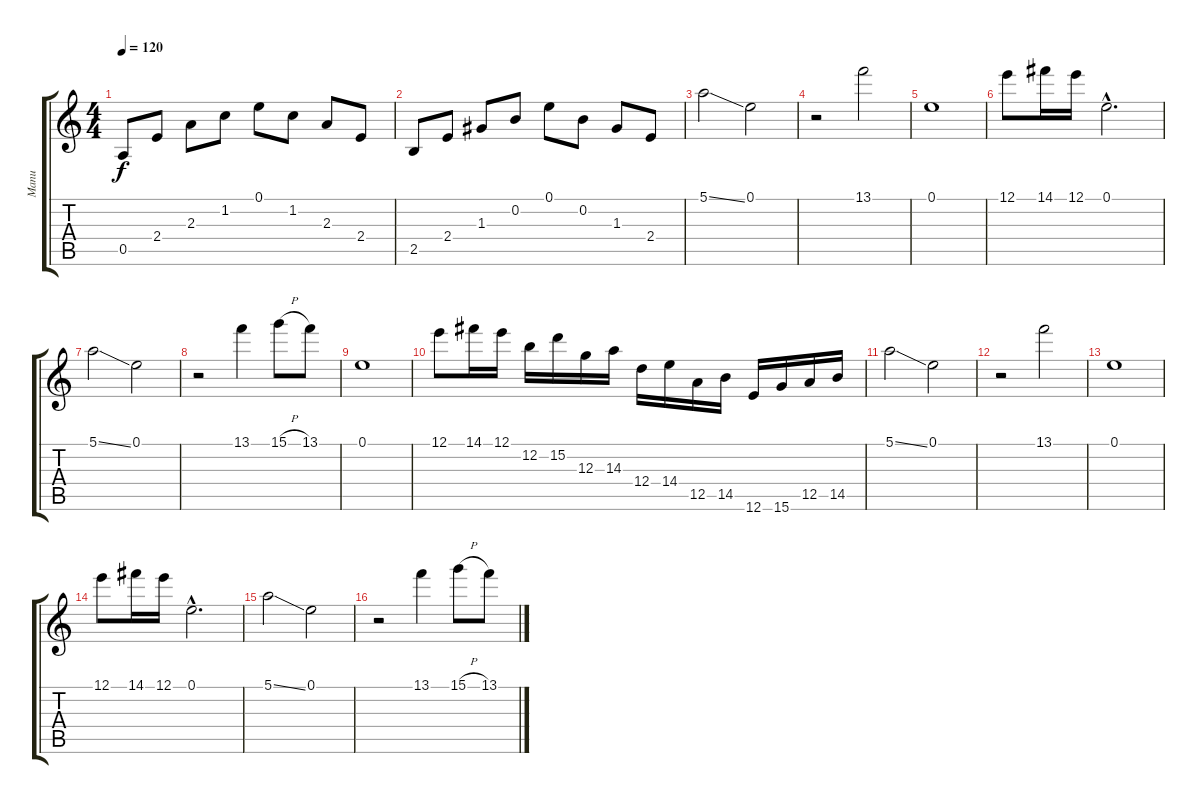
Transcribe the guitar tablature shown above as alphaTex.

\track ("Manu" "Manu") {instrument distortionguitar}
\staff {score tabs}
\tuning (E4 B3 G3 D3 A2 E2) {hide}
\ts (4 4)
\tempo 120
\clef g2
\ks c
0.5.8{dy f} 2.4.8 2.3.8 1.2.8 0.1.8 1.2.8 2.3.8 2.4.8 |
2.5.8 2.4.8 1.3.8 0.2.8 0.1.8 0.2.8 1.3.8 2.4.8 |
5.1{ss}.2{instrument distortionguitar} 0.1.2 |
r.2 13.1.2 |
0.1.1 |
12.1.8 14.1.16 12.1.16 0.1{hac}.2{d} |
5.1{ss}.2 0.1.2 |
r.2 13.1.4 15.1{h}.8 13.1.8 |
0.1.1 |
12.1.8 14.1.16 12.1.16 12.2.16 15.2.16 12.3.16 14.3.16 12.4.16 14.4.16 12.5.16 14.5.16 12.6.16 15.6.16 12.5.16 14.5.16 |
5.1{ss}.2 0.1.2 |
r.2 13.1.2 |
0.1.1 |
12.1.8 14.1.16 12.1.16 0.1{hac}.2{d} |
5.1{ss}.2 0.1.2 |
r.2 13.1.4 15.1{h}.8 13.1.8
